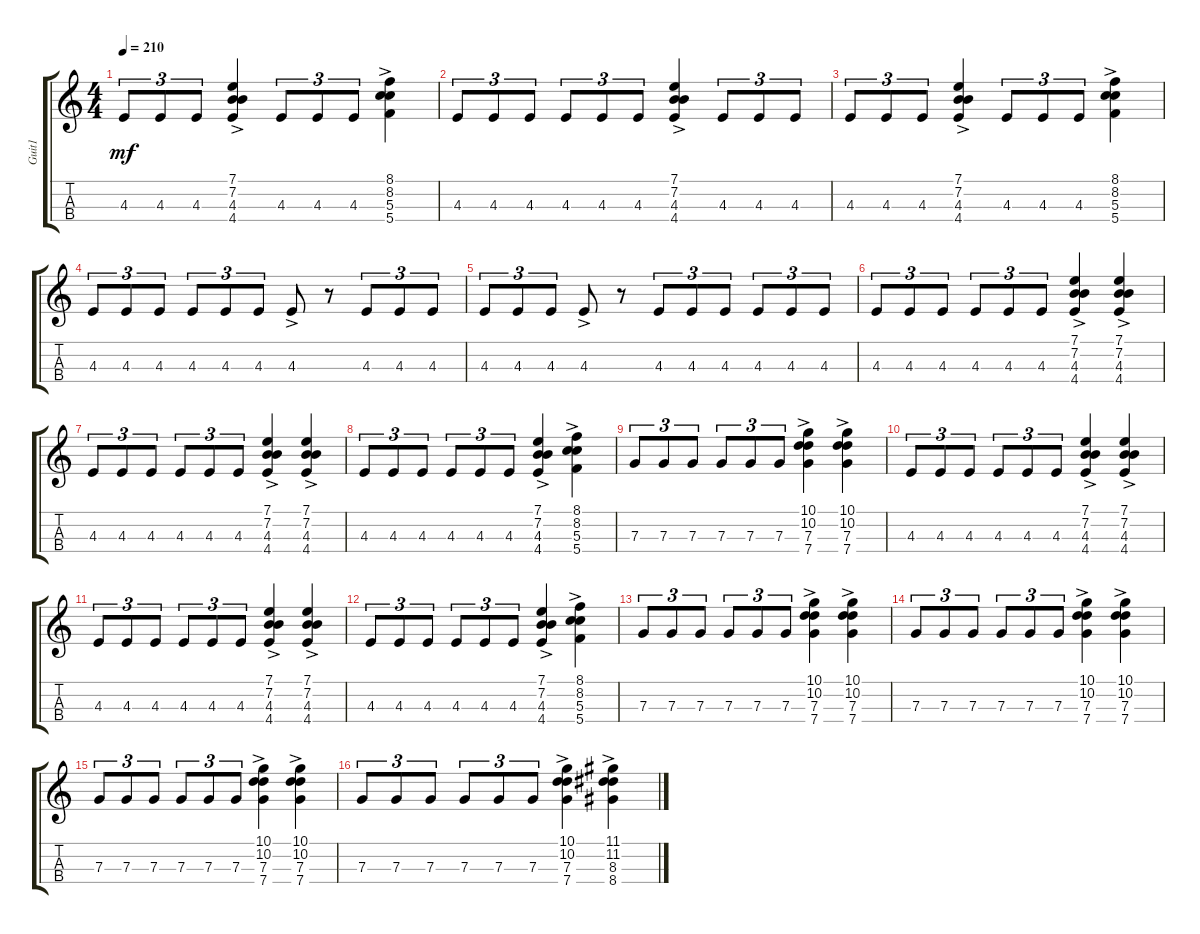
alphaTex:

\track ("Guit1" "Guit1") {instrument shamisen}
\staff {score tabs}
\tuning (A4 E4 C4 G4) {hide}
\ts (4 4)
\tempo 210
\clef g2
\ks c
4.3.8{tu (3 2) dy mf} 4.3.8{tu (3 2)} 4.3.8{tu (3 2)} (7.1{ac} 7.2{ac} 4.3 4.4).4 4.3.8{tu (3 2)} 4.3.8{tu (3 2)} 4.3.8{tu (3 2)} (8.1{ac} 8.2{ac} 5.3 5.4).4 |
4.3.8{tu (3 2)} 4.3.8{tu (3 2)} 4.3.8{tu (3 2)} 4.3.8{tu (3 2)} 4.3.8{tu (3 2)} 4.3.8{tu (3 2)} (7.1{ac} 7.2{ac} 4.3 4.4).4 4.3.8{tu (3 2)} 4.3.8{tu (3 2)} 4.3.8{tu (3 2)} |
4.3.8{tu (3 2)} 4.3.8{tu (3 2)} 4.3.8{tu (3 2)} (7.1{ac} 7.2{ac} 4.3 4.4).4 4.3.8{tu (3 2)} 4.3.8{tu (3 2)} 4.3.8{tu (3 2)} (8.1{ac} 8.2{ac} 5.3 5.4).4 |
4.3.8{tu (3 2)} 4.3.8{tu (3 2)} 4.3.8{tu (3 2)} 4.3.8{tu (3 2)} 4.3.8{tu (3 2)} 4.3.8{tu (3 2)} 4.3{ac}.8 r.8 4.3.8{tu (3 2)} 4.3.8{tu (3 2)} 4.3.8{tu (3 2)} |
4.3.8{tu (3 2)} 4.3.8{tu (3 2)} 4.3.8{tu (3 2)} 4.3{ac}.8 r.8 4.3.8{tu (3 2)} 4.3.8{tu (3 2)} 4.3.8{tu (3 2)} 4.3.8{tu (3 2)} 4.3.8{tu (3 2)} 4.3.8{tu (3 2)} |
4.3.8{tu (3 2)} 4.3.8{tu (3 2)} 4.3.8{tu (3 2)} 4.3.8{tu (3 2)} 4.3.8{tu (3 2)} 4.3.8{tu (3 2)} (7.1{ac} 7.2{ac} 4.3 4.4).4 (7.1{ac} 7.2{ac} 4.3 4.4).4 |
4.3.8{tu (3 2)} 4.3.8{tu (3 2)} 4.3.8{tu (3 2)} 4.3.8{tu (3 2)} 4.3.8{tu (3 2)} 4.3.8{tu (3 2)} (7.1{ac} 7.2{ac} 4.3 4.4).4 (7.1{ac} 7.2{ac} 4.3 4.4).4 |
4.3.8{tu (3 2)} 4.3.8{tu (3 2)} 4.3.8{tu (3 2)} 4.3.8{tu (3 2)} 4.3.8{tu (3 2)} 4.3.8{tu (3 2)} (7.1{ac} 7.2{ac} 4.3 4.4).4 (8.1{ac} 8.2{ac} 5.3 5.4).4 |
7.3.8{tu (3 2)} 7.3.8{tu (3 2)} 7.3.8{tu (3 2)} 7.3.8{tu (3 2)} 7.3.8{tu (3 2)} 7.3.8{tu (3 2)} (10.1{ac} 10.2{ac} 7.3{ac} 7.4).4 (10.1{ac} 10.2{ac} 7.3 7.4).4 |
4.3.8{tu (3 2)} 4.3.8{tu (3 2)} 4.3.8{tu (3 2)} 4.3.8{tu (3 2)} 4.3.8{tu (3 2)} 4.3.8{tu (3 2)} (7.1{ac} 7.2{ac} 4.3 4.4).4 (7.1{ac} 7.2{ac} 4.3 4.4).4 |
4.3.8{tu (3 2)} 4.3.8{tu (3 2)} 4.3.8{tu (3 2)} 4.3.8{tu (3 2)} 4.3.8{tu (3 2)} 4.3.8{tu (3 2)} (7.1{ac} 7.2{ac} 4.3 4.4).4 (7.1{ac} 7.2{ac} 4.3 4.4).4 |
4.3.8{tu (3 2)} 4.3.8{tu (3 2)} 4.3.8{tu (3 2)} 4.3.8{tu (3 2)} 4.3.8{tu (3 2)} 4.3.8{tu (3 2)} (7.1{ac} 7.2{ac} 4.3 4.4).4 (8.1{ac} 8.2{ac} 5.3 5.4).4 |
7.3.8{tu (3 2)} 7.3.8{tu (3 2)} 7.3.8{tu (3 2)} 7.3.8{tu (3 2)} 7.3.8{tu (3 2)} 7.3.8{tu (3 2)} (10.1{ac} 10.2{ac} 7.3{ac} 7.4).4 (10.1{ac} 10.2{ac} 7.3 7.4).4 |
7.3.8{tu (3 2)} 7.3.8{tu (3 2)} 7.3.8{tu (3 2)} 7.3.8{tu (3 2)} 7.3.8{tu (3 2)} 7.3.8{tu (3 2)} (10.1{ac} 10.2{ac} 7.3{ac} 7.4).4 (10.1{ac} 10.2{ac} 7.3 7.4).4 |
7.3.8{tu (3 2)} 7.3.8{tu (3 2)} 7.3.8{tu (3 2)} 7.3.8{tu (3 2)} 7.3.8{tu (3 2)} 7.3.8{tu (3 2)} (10.1{ac} 10.2{ac} 7.3{ac} 7.4).4 (10.1{ac} 10.2{ac} 7.3 7.4).4 |
7.3.8{tu (3 2)} 7.3.8{tu (3 2)} 7.3.8{tu (3 2)} 7.3.8{tu (3 2)} 7.3.8{tu (3 2)} 7.3.8{tu (3 2)} (10.1{ac} 10.2{ac} 7.3{ac} 7.4).4 (11.1{ac} 11.2{ac} 8.3 8.4).4
